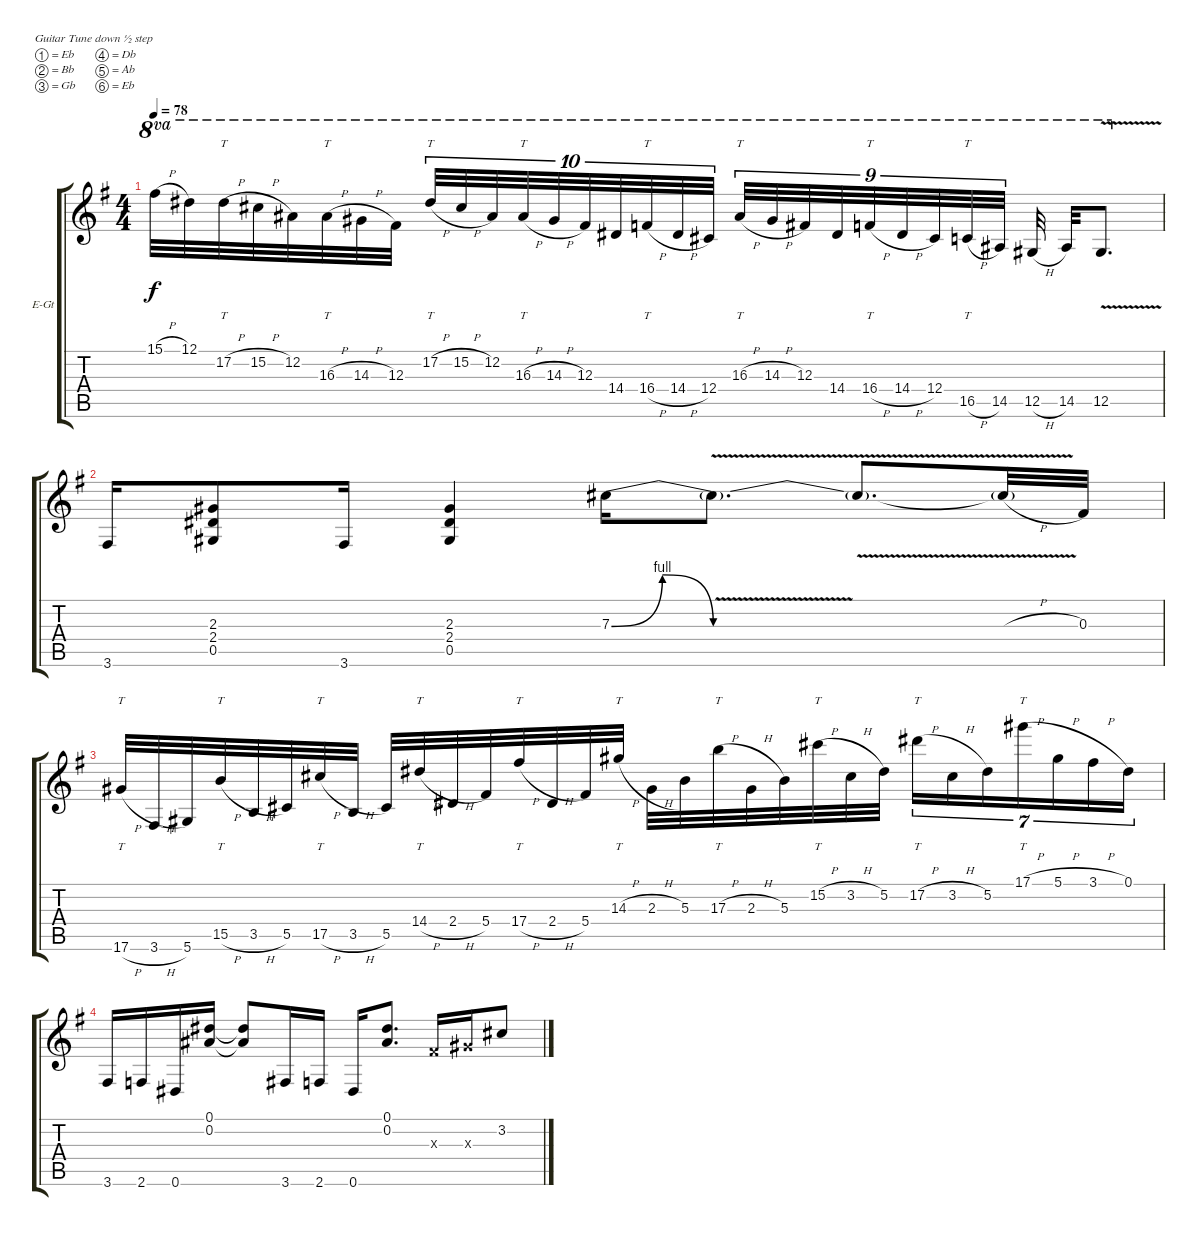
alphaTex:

\bracketExtendMode groupsimilarinstruments
\firstSystemTrackNameOrientation horizontal
\otherSystemsTrackNameOrientation horizontal
\track ("Untitled" "E-Gt") {instrument distortionguitar}
\staff {score tabs}
\tuning (Eb4 Bb3 Gb3 Db3 Ab2 Eb2)
\ts (4 4)
\tempo 78
\clef g2
\ks g
15.1{h}.32{ot 8va dy f} 12.1.32{ot 8va} 17.2{h}.32{tt ot 8va} 15.2{h}.32{ot 8va} 12.2.32{ot 8va} 16.3{h}.32{tt ot 8va} 14.3{h}.32{ot 8va} 12.3.32{ot 8va} 17.2{h}.32{tt tu (10 8) ot 8va} 15.2{h}.32{tu (10 8) ot 8va} 12.2.32{tu (10 8) ot 8va} 16.3{h}.32{tt tu (10 8) ot 8va} 14.3{h}.32{tu (10 8) ot 8va} 12.3.32{tu (10 8) ot 8va} 14.4.32{tu (10 8) ot 8va} 16.4{h}.32{tt tu (10 8) ot 8va} 14.4{h}.32{tu (10 8) ot 8va} 12.4.32{tu (10 8) ot 8va} 16.3{h}.32{tt tu (9 8) ot 8va} 14.3{h}.32{tu (9 8) ot 8va} 12.3.32{tu (9 8) ot 8va} 14.4.32{tu (9 8) ot 8va} 16.4{h}.32{tt tu (9 8) ot 8va} 14.4{h}.32{tu (9 8) ot 8va} 12.4.32{tu (9 8) ot 8va} 16.5{h}.32{tt tu (9 8) ot 8va} 14.5.32{tu (9 8) ot 8va} 12.5{h}.32{ot 8va} 14.5.32{ot 8va} 12.5{v}.8{d ot 8va} |
3.6.16 (2.3 2.4 0.5).8 3.6.16 (2.3 2.4 0.5).4 7.3{be (bendrelease 0 0 30 4 30 4 60 0)}.16 7.3{v t}.8{d} 7.3{v t}.8{d} 7.3{v h t}.32 0.3.32 |
17.6{h}.32{tt} 3.6{h}.32 5.6.32 15.5{h}.32{tt} 3.5{h}.32 5.5.32 17.5{h}.32{tt} 3.5{h}.32 5.5.32 14.4{h}.32{tt} 2.4{h}.32 5.4.32 17.4{h}.32{tt} 2.4{h}.32 5.4.32 14.3{h}.32{tt} 2.3{h}.32 5.3.32 17.3{h}.32{tt} 2.3{h}.32 5.3.32 15.2{h}.32{tt} 3.2{h}.32 5.2.32 17.2{h}.16{tt tu (7 4)} 3.2{h}.16{tu (7 4)} 5.2.16{tu (7 4)} 17.1{h}.16{tt tu (7 4)} 5.1{h}.16{tu (7 4)} 3.1{h}.16{tu (7 4)} 0.1.16{tu (7 4)} |
3.6.16 2.6.16 0.6.16 (0.1 0.2).16 (0.1{t} 0.2{t}).8 3.6.16 2.6.16 0.6.16 (0.1 0.2).8{d} 0.3{x}.16 2.3{x}.16 3.2.8
